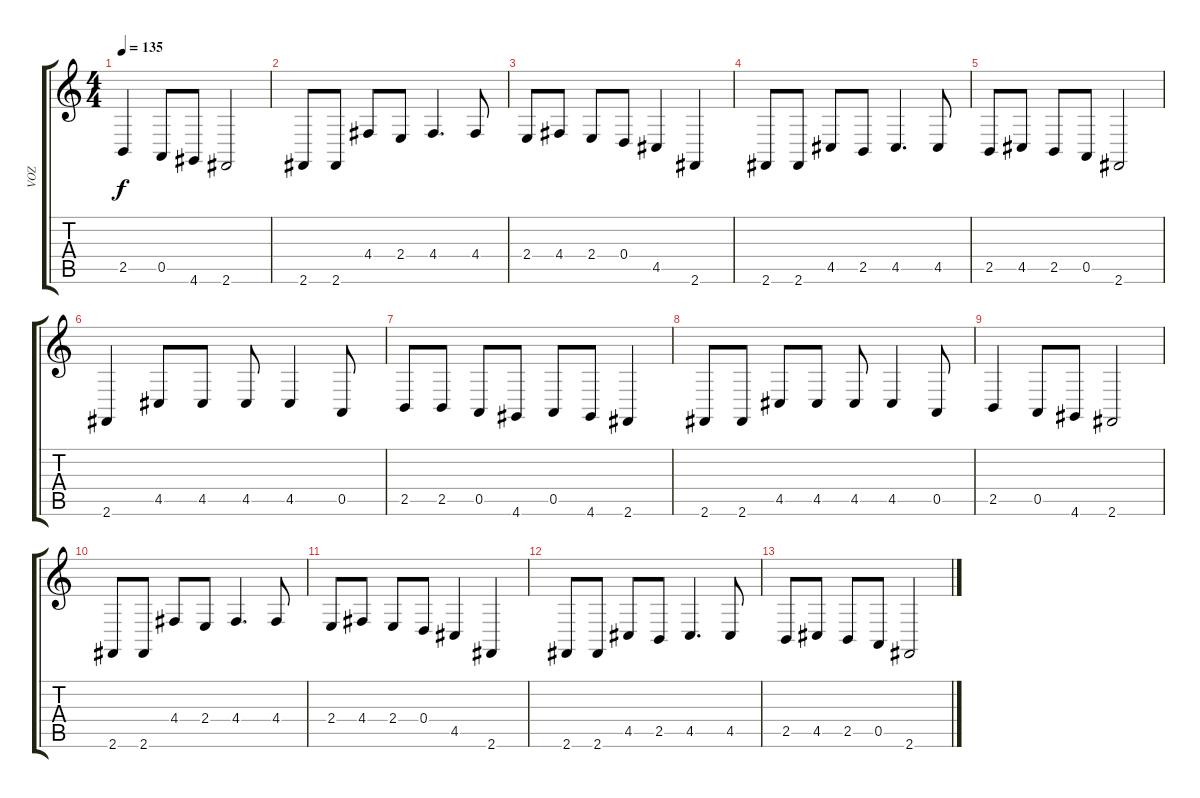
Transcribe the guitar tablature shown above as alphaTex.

\track ("VOZ" "VOZ") {instrument lead8bassandlead}
\staff {score tabs}
\tuning (E4 B3 G3 D3 A2 E2) {hide}
\ts (4 4)
\tempo 135
\clef g2
\ks c
2.5.4{dy f} 0.5.8 4.6.8 2.6.2 |
2.6.8 2.6.8 4.4.8 2.4.8 4.4.4{d} 4.4.8 |
2.4.8 4.4.8 2.4.8 0.4.8 4.5.4 2.6.4 |
2.6.8 2.6.8 4.5.8 2.5.8 4.5.4{d} 4.5.8 |
2.5.8 4.5.8 2.5.8 0.5.8 2.6.2 |
2.6.4 4.5.8 4.5.8 4.5.8 4.5.4 0.5.8 |
2.5.8 2.5.8 0.5.8 4.6.8 0.5.8 4.6.8 2.6.4 |
2.6.8 2.6.8 4.5.8 4.5.8 4.5.8 4.5.4 0.5.8 |
2.5.4 0.5.8 4.6.8 2.6.2 |
2.6.8 2.6.8 4.4.8 2.4.8 4.4.4{d} 4.4.8 |
2.4.8 4.4.8 2.4.8 0.4.8 4.5.4 2.6.4 |
2.6.8 2.6.8 4.5.8 2.5.8 4.5.4{d} 4.5.8 |
2.5.8 4.5.8 2.5.8 0.5.8 2.6.2
